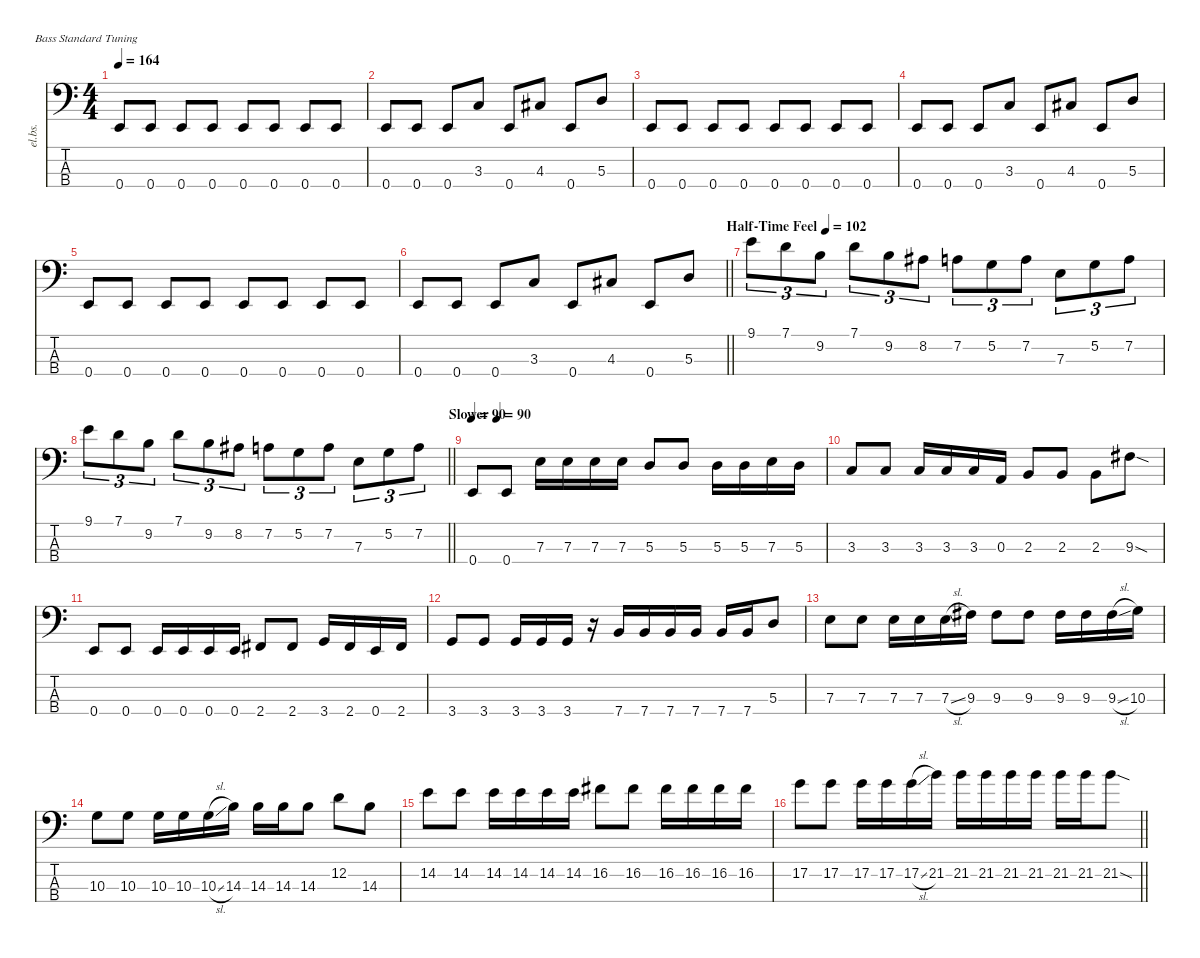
\defaultSystemsLayout 4
\hideDynamics
\bracketExtendMode nobrackets
\otherSystemsTrackNameOrientation horizontal
\track ("Cliff Burton" "el.bs.") {defaultSystemsLayout 8 instrument electricbassfinger}
\staff {score tabs}
\tuning (G2 D2 A1 E1)
\ts (4 4)
\tempo 164
\clef f4
\ks aminor
0.4.8{dy f beam Up} 0.4.8{beam Up} 0.4.8{beam Up} 0.4.8{beam Up} 0.4.8{beam Up} 0.4.8{beam Up} 0.4.8{beam Up} 0.4.8{beam Up} |
0.4.8{beam Up} 0.4.8{beam Up} 0.4.8{beam Up} 3.3.8{beam Up} 0.4.8{beam Up} 4.3{acc #}.8{beam Up} 0.4.8{beam Up} 5.3.8{beam Up} |
0.4.8{beam Up} 0.4.8{beam Up} 0.4.8{beam Up} 0.4.8{beam Up} 0.4.8{beam Up} 0.4.8{beam Up} 0.4.8{beam Up} 0.4.8{beam Up} |
0.4.8{beam Up} 0.4.8{beam Up} 0.4.8{beam Up} 3.3.8{beam Up} 0.4.8{beam Up} 4.3{acc #}.8{beam Up} 0.4.8{beam Up} 5.3.8{beam Up} |
0.4.8{beam Up} 0.4.8{beam Up} 0.4.8{beam Up} 0.4.8{beam Up} 0.4.8{beam Up} 0.4.8{beam Up} 0.4.8{beam Up} 0.4.8{beam Up} |
\tempo (102 "Half-Time Feel" 1)
\barLineRight lightlight
0.4.8{beam Up} 0.4.8{beam Up} 0.4.8{beam Up} 3.3.8{beam Up} 0.4.8{beam Up} 4.3{acc #}.8{beam Up} 0.4.8{beam Up} 5.3.8{beam Up} |
9.1.8{tu (3 2) beam Down} 7.1.8{tu (3 2) beam Down} 9.2.8{tu (3 2) beam Down} 7.1.8{tu (3 2) beam Down} 9.2.8{tu (3 2) beam Down} 8.2{acc #}.8{tu (3 2) beam Down} 7.2.8{tu (3 2) beam Down} 5.2.8{tu (3 2) beam Down} 7.2.8{tu (3 2) beam Down} 7.3.8{tu (3 2) beam Down} 5.2.8{tu (3 2) beam Down} 7.2.8{tu (3 2) beam Down} |
\tempo (90 "Slower" 1)
\barLineRight lightlight
9.1.8{tu (3 2) beam Down} 7.1.8{tu (3 2) beam Down} 9.2.8{tu (3 2) beam Down} 7.1.8{tu (3 2) beam Down} 9.2.8{tu (3 2) beam Down} 8.2{acc #}.8{tu (3 2) beam Down} 7.2.8{tu (3 2) beam Down} 5.2.8{tu (3 2) beam Down} 7.2.8{tu (3 2) beam Down} 7.3.8{tu (3 2) beam Down} 5.2.8{tu (3 2) beam Down} 7.2.8{tu (3 2) beam Down} |
\tempo 90
0.4.8{beam Up} 0.4.8{beam Up} 7.3.16{beam Down} 7.3.16{beam Down} 7.3.16{beam Down} 7.3.16{beam Down} 5.3.8{beam Up} 5.3.8{beam Up} 5.3.16{beam Down} 5.3.16{beam Down} 7.3.16{beam Down} 5.3.16{beam Down} |
3.3.8{beam Up} 3.3.8{beam Up} 3.3.16{beam Up} 3.3.16{beam Up} 3.3.16{beam Up} 0.3.16{beam Up} 2.3.8{beam Up} 2.3.8{beam Up} 2.3.8{beam Down} 9.3{sod acc #}.8{beam Down} |
0.4.8{beam Up} 0.4.8{beam Up} 0.4.16{beam Up} 0.4.16{beam Up} 0.4.16{beam Up} 0.4.16{beam Up} 2.4{acc #}.8{beam Up} 2.4{acc #}.8{beam Up} 3.4.16{beam Up} 2.4{acc #}.16{beam Up} 0.4.16{beam Up} 2.4{acc #}.16{beam Up} |
3.4.8{beam Up} 3.4.8{beam Up} 3.4.16{beam Up} 3.4.16{beam Up} 3.4.16{beam Up} r.16{beam Up} 7.4.16{beam Up} 7.4.16{beam Up} 7.4.16{beam Up} 7.4.16{beam Up} 7.4.16{beam Up} 7.4.16{beam Up} 5.3.8{beam Up} |
7.3.8{beam Down} 7.3.8{beam Down} 7.3.16{beam Down} 7.3.16{beam Down} 7.3{sl}.16{beam Down} 9.3{acc #}.16{beam Down} 9.3{acc #}.8{beam Down} 9.3{acc #}.8{beam Down} 9.3{acc #}.16{beam Down} 9.3{acc #}.16{beam Down} 9.3{sl acc #}.16{beam Down} 10.3.16{beam Down} |
10.3.8{beam Down} 10.3.8{beam Down} 10.3.16{beam Down} 10.3.16{beam Down} 10.3{sl}.16{beam Down} 14.3.16{beam Down} 14.3.16{beam Down} 14.3.16{beam Down} 14.3.8{beam Down} 12.2.8{beam Down} 14.3.8{beam Down} |
14.2.8{beam Down} 14.2.8{beam Down} 14.2.16{beam Down} 14.2.16{beam Down} 14.2.16{beam Down} 14.2.16{beam Down} 16.2{acc #}.8{beam Down} 16.2{acc #}.8{beam Down} 16.2{acc #}.16{beam Down} 16.2{acc #}.16{beam Down} 16.2{acc #}.16{beam Down} 16.2{acc #}.16{beam Down} |
\barLineRight lightlight
17.2.8{beam Down} 17.2.8{beam Down} 17.2.16{beam Down} 17.2.16{beam Down} 17.2{sl}.16{beam Down} 21.2.16{beam Down} 21.2.16{beam Down} 21.2.16{beam Down} 21.2.16{beam Down} 21.2.16{beam Down} 21.2.16{beam Down} 21.2.16{beam Down} 21.2{sod}.8{beam Down}
